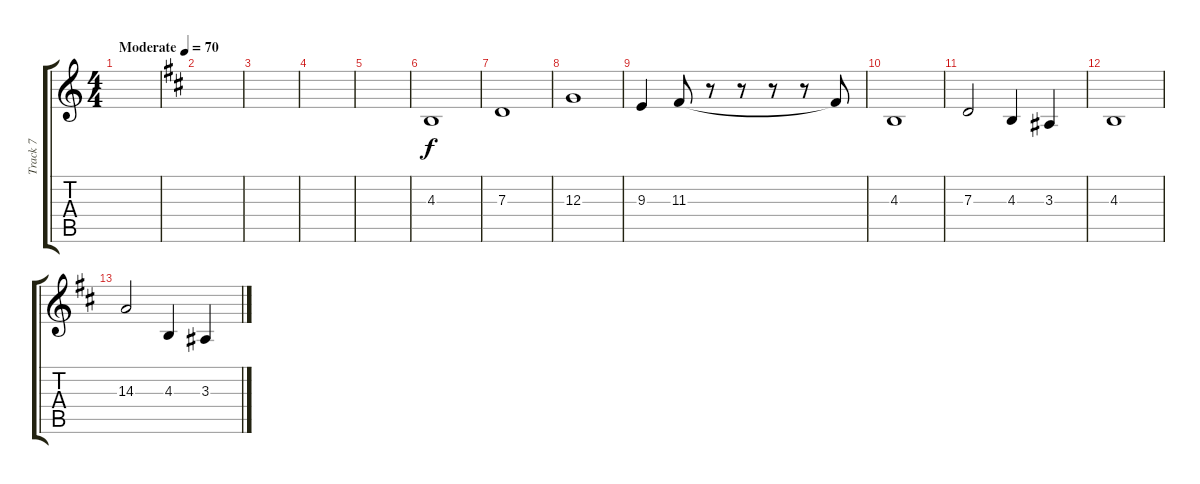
\track ("Track 7" "Track 7") {instrument choiraahs}
\staff {score tabs}
\tuning (E4 B3 G3 D3 A2 E2) {hide}
\ts (4 4)
\tempo (70 "Moderate")
\clef g2
\ks c
|
\ks bminor
|
|
|
|
4.3.1 |
7.3.1 |
12.3.1 |
9.3.4 11.3.8 r.8 r.8 r.8 r.8 11.3{t}.8 |
4.3.1 |
7.3.2 4.3.4 3.3.4 |
4.3.1 |
14.3.2 4.3.4 3.3.4
